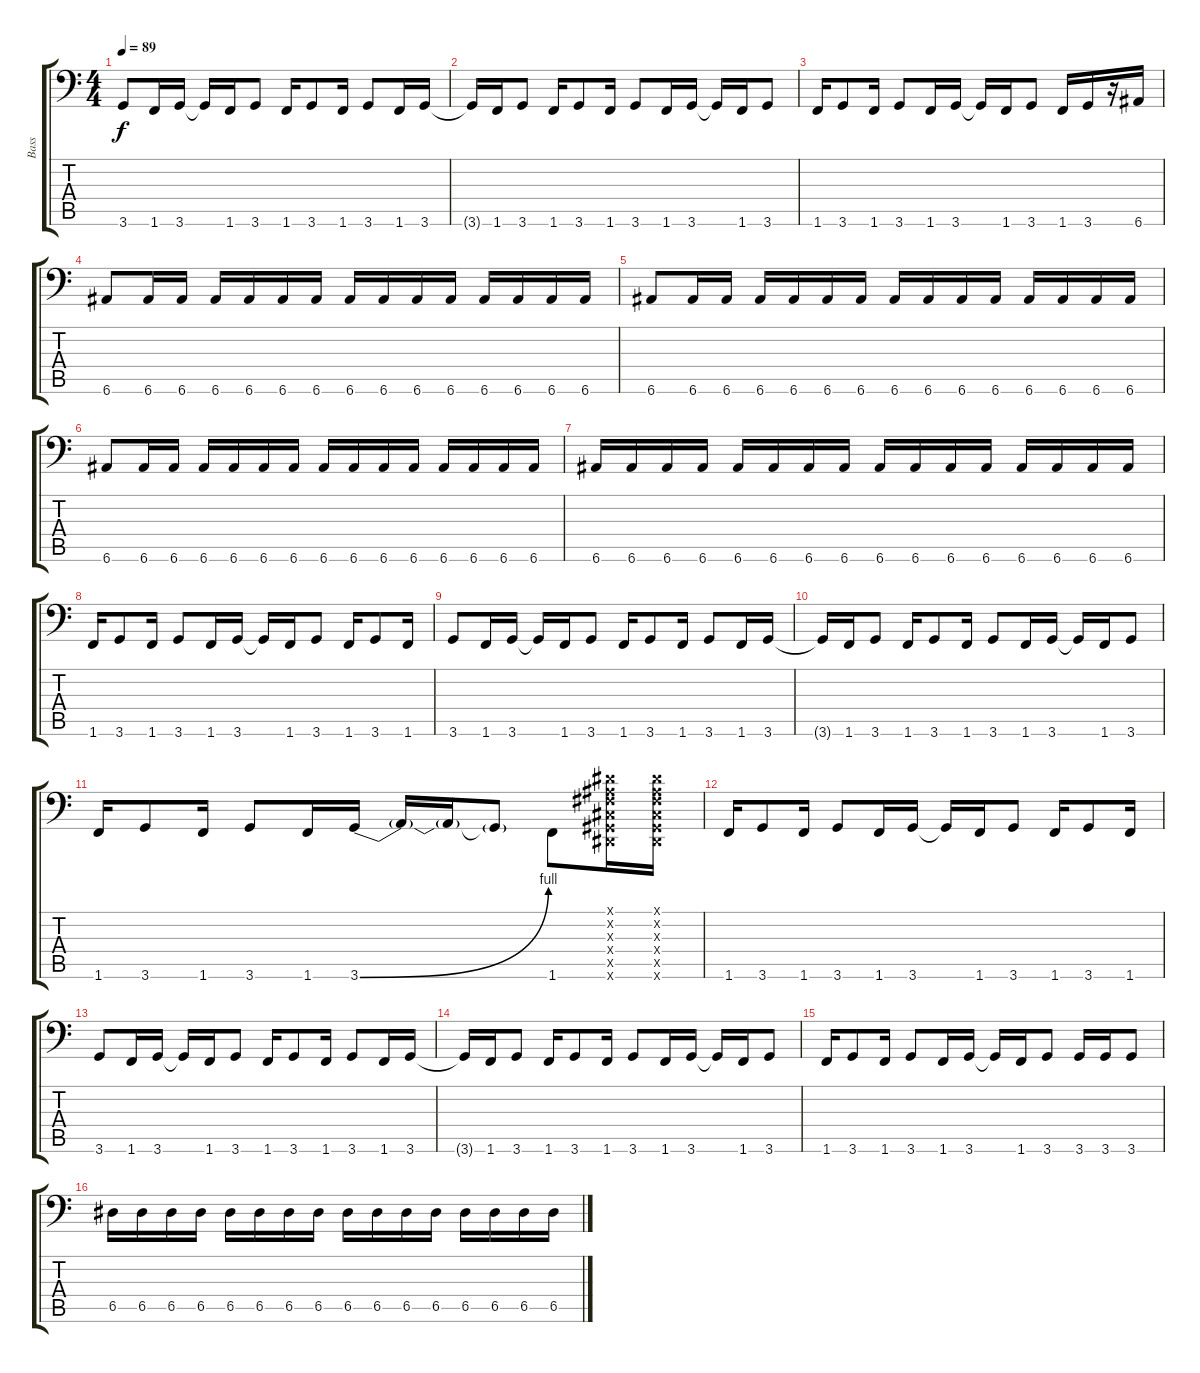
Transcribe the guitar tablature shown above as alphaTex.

\track ("Bass" "Bass") {instrument electricbasspick}
\staff {score tabs}
\tuning (E3 B2 G2 D2 A1 E1) {hide}
\ts (4 4)
\tempo 89
\clef f4
\ks c
3.6.8{dy f} 1.6.16 3.6.16 3.6{t}.16 1.6.16 3.6.8 1.6.16 3.6.8 1.6.16 3.6.8 1.6.16 3.6.16 |
3.6{t}.16 1.6.16 3.6.8 1.6.16 3.6.8 1.6.16 3.6.8 1.6.16 3.6.16 3.6{t}.16 1.6.16 3.6.8 |
1.6.16 3.6.8 1.6.16 3.6.8 1.6.16 3.6.16 3.6{t}.16 1.6.16 3.6.8 1.6.16 3.6.16 r.16 6.6.16 |
6.6.8 6.6.16 6.6.16 6.6.16 6.6.16 6.6.16 6.6.16 6.6.16 6.6.16 6.6.16 6.6.16 6.6.16 6.6.16 6.6.16 6.6.16 |
6.6.8 6.6.16 6.6.16 6.6.16 6.6.16 6.6.16 6.6.16 6.6.16 6.6.16 6.6.16 6.6.16 6.6.16 6.6.16 6.6.16 6.6.16 |
6.6.8 6.6.16 6.6.16 6.6.16 6.6.16 6.6.16 6.6.16 6.6.16 6.6.16 6.6.16 6.6.16 6.6.16 6.6.16 6.6.16 6.6.16 |
6.6.16 6.6.16 6.6.16 6.6.16 6.6.16 6.6.16 6.6.16 6.6.16 6.6.16 6.6.16 6.6.16 6.6.16 6.6.16 6.6.16 6.6.16 6.6.16 |
1.6.16 3.6.8 1.6.16 3.6.8 1.6.16 3.6.16 3.6{t}.16 1.6.16 3.6.8 1.6.16 3.6.8 1.6.16 |
3.6.8 1.6.16 3.6.16 3.6{t}.16 1.6.16 3.6.8 1.6.16 3.6.8 1.6.16 3.6.8 1.6.16 3.6.16 |
3.6{t}.16 1.6.16 3.6.8 1.6.16 3.6.8 1.6.16 3.6.8 1.6.16 3.6.16 3.6{t}.16 1.6.16 3.6.8 |
1.6.16 3.6.8 1.6.16 3.6.8 1.6.16 3.6{be (bend 0 0 60 4)}.16 3.6{t}.16 3.6{t}.16 3.6{t}.8 1.6.8 (-1.1{x} -1.2{x} -1.3{x} -1.4{x} -1.5{x} -1.6{x}).16 (-1.1{x} -1.2{x} -1.3{x} -1.4{x} -1.5{x} -1.6{x}).16 |
1.6.16 3.6.8 1.6.16 3.6.8 1.6.16 3.6.16 3.6{t}.16 1.6.16 3.6.8 1.6.16 3.6.8 1.6.16 |
3.6.8 1.6.16 3.6.16 3.6{t}.16 1.6.16 3.6.8 1.6.16 3.6.8 1.6.16 3.6.8 1.6.16 3.6.16 |
3.6{t}.16 1.6.16 3.6.8 1.6.16 3.6.8 1.6.16 3.6.8 1.6.16 3.6.16 3.6{t}.16 1.6.16 3.6.8 |
1.6.16 3.6.8 1.6.16 3.6.8 1.6.16 3.6.16 3.6{t}.16 1.6.16 3.6.8 3.6.16 3.6.16 3.6.8 |
6.5.16 6.5.16 6.5.16 6.5.16 6.5.16 6.5.16 6.5.16 6.5.16 6.5.16 6.5.16 6.5.16 6.5.16 6.5.16 6.5.16 6.5.16 6.5.16
